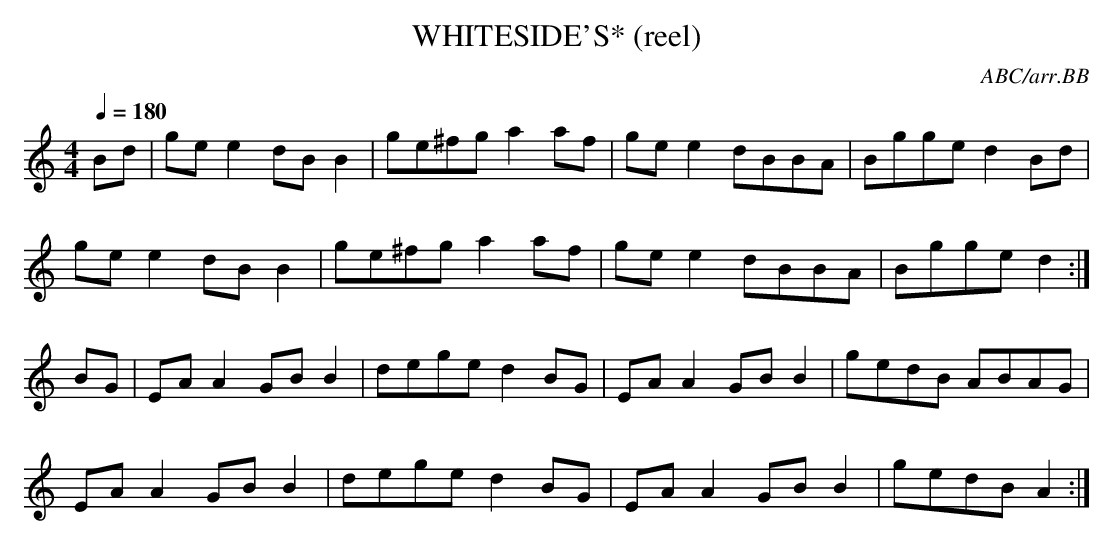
X:1
T:WHITESIDE'S* (reel)
C:ABC/arr.BB
L:1/8
M:4/4
Q:1/4=180
K:Am
Bd|gee2 dB B2|ge^fg a2 af|gee2 dBBA|Bgge d2 Bd |
gee2 dB B2|ge^fg a2 af|gee2 dBBA|Bgge d2 :|
BG|EAA2 GBB2|dege d2 BG |EAA2 GBB2| gedB ABAG |
EAA2 GBB2|dege d2 BG |EAA2 GBB2 |gedB A2 :|
